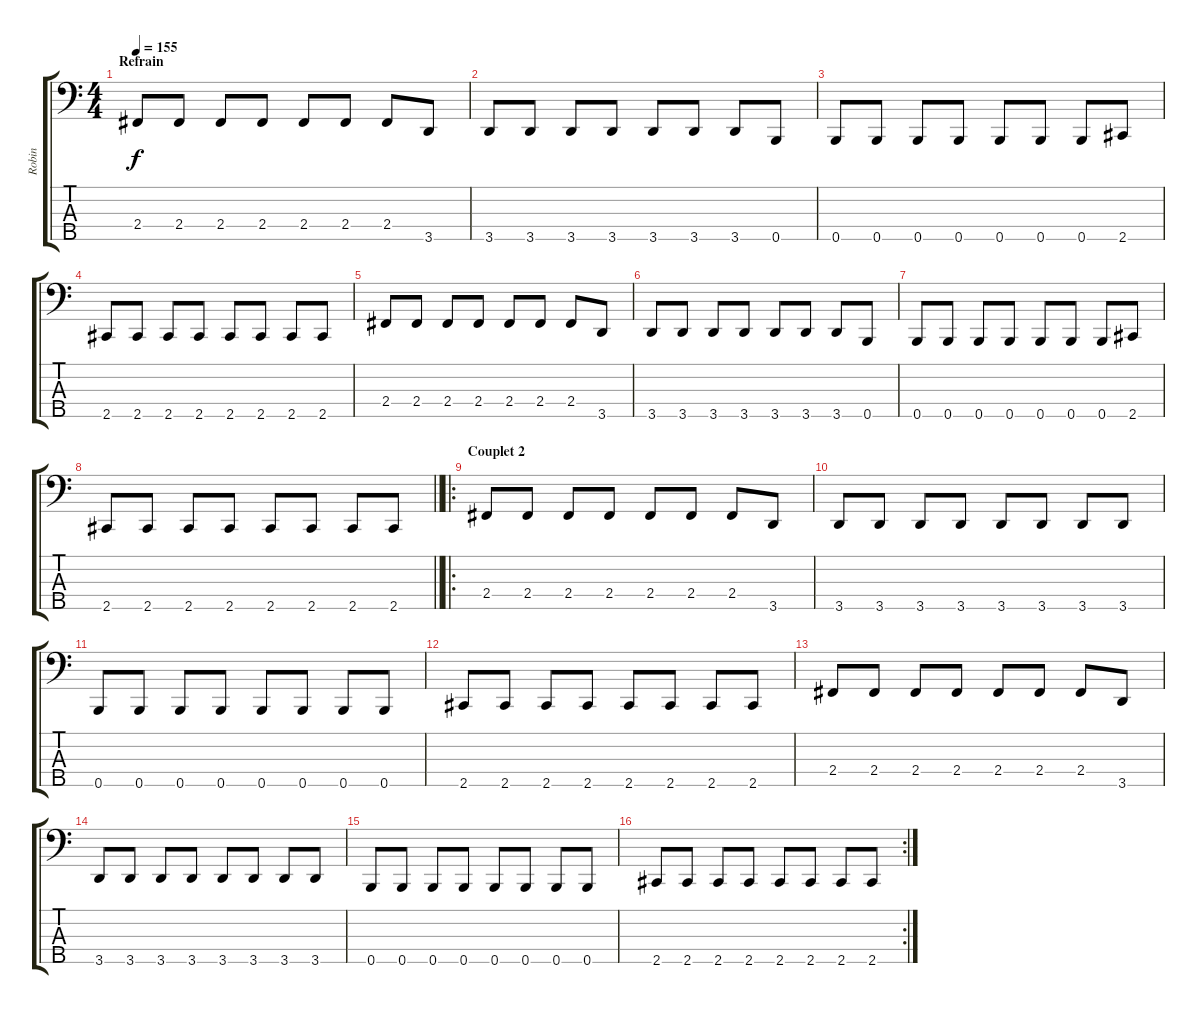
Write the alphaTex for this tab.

\track ("Robin" "Robin") {instrument electricbasspick}
\staff {score tabs}
\tuning (G2 D2 A1 E1 B0) {hide}
\ts (4 4)
\section ("" "Refrain")
\tempo 155
\clef f4
\ks c
2.4.8{dy f} 2.4.8 2.4.8 2.4.8 2.4.8 2.4.8 2.4.8 3.5.8 |
3.5.8 3.5.8 3.5.8 3.5.8 3.5.8 3.5.8 3.5.8 0.5.8 |
0.5.8 0.5.8 0.5.8 0.5.8 0.5.8 0.5.8 0.5.8 2.5.8 |
2.5.8 2.5.8 2.5.8 2.5.8 2.5.8 2.5.8 2.5.8 2.5.8 |
2.4.8 2.4.8 2.4.8 2.4.8 2.4.8 2.4.8 2.4.8 3.5.8 |
3.5.8 3.5.8 3.5.8 3.5.8 3.5.8 3.5.8 3.5.8 0.5.8 |
0.5.8 0.5.8 0.5.8 0.5.8 0.5.8 0.5.8 0.5.8 2.5.8 |
\barLineRight lightlight
2.5.8 2.5.8 2.5.8 2.5.8 2.5.8 2.5.8 2.5.8 2.5.8 |
\ro
\section ("" "Couplet 2")
2.4.8 2.4.8 2.4.8 2.4.8 2.4.8 2.4.8 2.4.8 3.5.8 |
3.5.8 3.5.8 3.5.8 3.5.8 3.5.8 3.5.8 3.5.8 3.5.8 |
0.5.8 0.5.8 0.5.8 0.5.8 0.5.8 0.5.8 0.5.8 0.5.8 |
2.5.8 2.5.8 2.5.8 2.5.8 2.5.8 2.5.8 2.5.8 2.5.8 |
2.4.8 2.4.8 2.4.8 2.4.8 2.4.8 2.4.8 2.4.8 3.5.8 |
3.5.8 3.5.8 3.5.8 3.5.8 3.5.8 3.5.8 3.5.8 3.5.8 |
0.5.8 0.5.8 0.5.8 0.5.8 0.5.8 0.5.8 0.5.8 0.5.8 |
\rc 2
2.5.8 2.5.8 2.5.8 2.5.8 2.5.8 2.5.8 2.5.8 2.5.8
